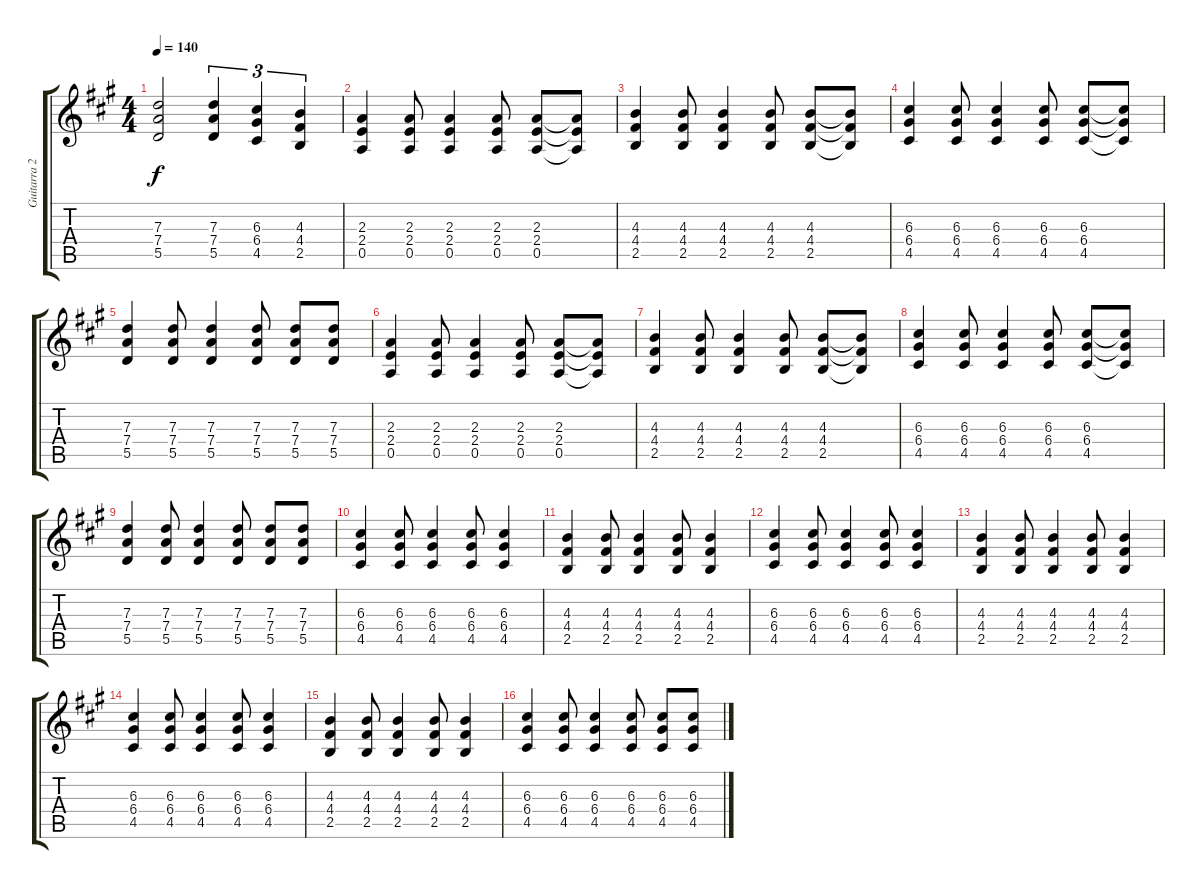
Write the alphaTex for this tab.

\track ("Guitarra 2" "Guitarra 2") {instrument acousticguitarsteel}
\staff {score tabs}
\tuning (E4 B3 G3 D3 A2 E2) {hide}
\ts (4 4)
\tempo 140
\clef g2
\ks a
(7.3 7.4 5.5).2{dy f} (7.3 7.4 5.5).4{tu (3 2)} (6.3 6.4 4.5).4{tu (3 2)} (4.3 4.4 2.5).4{tu (3 2)} |
(2.3 2.4 0.5).4 (2.3 2.4 0.5).8 (2.3 2.4 0.5).4 (2.3 2.4 0.5).8 (2.3 2.4 0.5).8 (2.3{t} 2.4{t} 0.5{t}).8 |
(4.3 4.4 2.5).4 (4.3 4.4 2.5).8 (4.3 4.4 2.5).4 (4.3 4.4 2.5).8 (4.3 4.4 2.5).8 (4.3{t} 4.4{t} 2.5{t}).8 |
(6.3 6.4 4.5).4 (6.3 6.4 4.5).8 (6.3 6.4 4.5).4 (6.3 6.4 4.5).8 (6.3 6.4 4.5).8 (6.3{t} 6.4{t} 4.5{t}).8 |
(7.3 7.4 5.5).4 (7.3 7.4 5.5).8 (7.3 7.4 5.5).4 (7.3 7.4 5.5).8 (7.3 7.4 5.5).8 (7.3 7.4 5.5).8 |
(2.3 2.4 0.5).4 (2.3 2.4 0.5).8 (2.3 2.4 0.5).4 (2.3 2.4 0.5).8 (2.3 2.4 0.5).8 (2.3{t} 2.4{t} 0.5{t}).8 |
(4.3 4.4 2.5).4 (4.3 4.4 2.5).8 (4.3 4.4 2.5).4 (4.3 4.4 2.5).8 (4.3 4.4 2.5).8 (4.3{t} 4.4{t} 2.5{t}).8 |
(6.3 6.4 4.5).4 (6.3 6.4 4.5).8 (6.3 6.4 4.5).4 (6.3 6.4 4.5).8 (6.3 6.4 4.5).8 (6.3{t} 6.4{t} 4.5{t}).8 |
(7.3 7.4 5.5).4 (7.3 7.4 5.5).8 (7.3 7.4 5.5).4 (7.3 7.4 5.5).8 (7.3 7.4 5.5).8 (7.3 7.4 5.5).8 |
(6.3 6.4 4.5).4 (6.3 6.4 4.5).8 (6.3 6.4 4.5).4 (6.3 6.4 4.5).8 (6.3 6.4 4.5).4 |
(4.3 4.4 2.5).4 (4.3 4.4 2.5).8 (4.3 4.4 2.5).4 (4.3 4.4 2.5).8 (4.3 4.4 2.5).4 |
(6.3 6.4 4.5).4 (6.3 6.4 4.5).8 (6.3 6.4 4.5).4 (6.3 6.4 4.5).8 (6.3 6.4 4.5).4 |
(4.3 4.4 2.5).4 (4.3 4.4 2.5).8 (4.3 4.4 2.5).4 (4.3 4.4 2.5).8 (4.3 4.4 2.5).4 |
(6.3 6.4 4.5).4 (6.3 6.4 4.5).8 (6.3 6.4 4.5).4 (6.3 6.4 4.5).8 (6.3 6.4 4.5).4 |
(4.3 4.4 2.5).4 (4.3 4.4 2.5).8 (4.3 4.4 2.5).4 (4.3 4.4 2.5).8 (4.3 4.4 2.5).4 |
(6.3 6.4 4.5).4 (6.3 6.4 4.5).8 (6.3 6.4 4.5).4 (6.3 6.4 4.5).8 (6.3 6.4 4.5).8 (6.3 6.4 4.5).8
